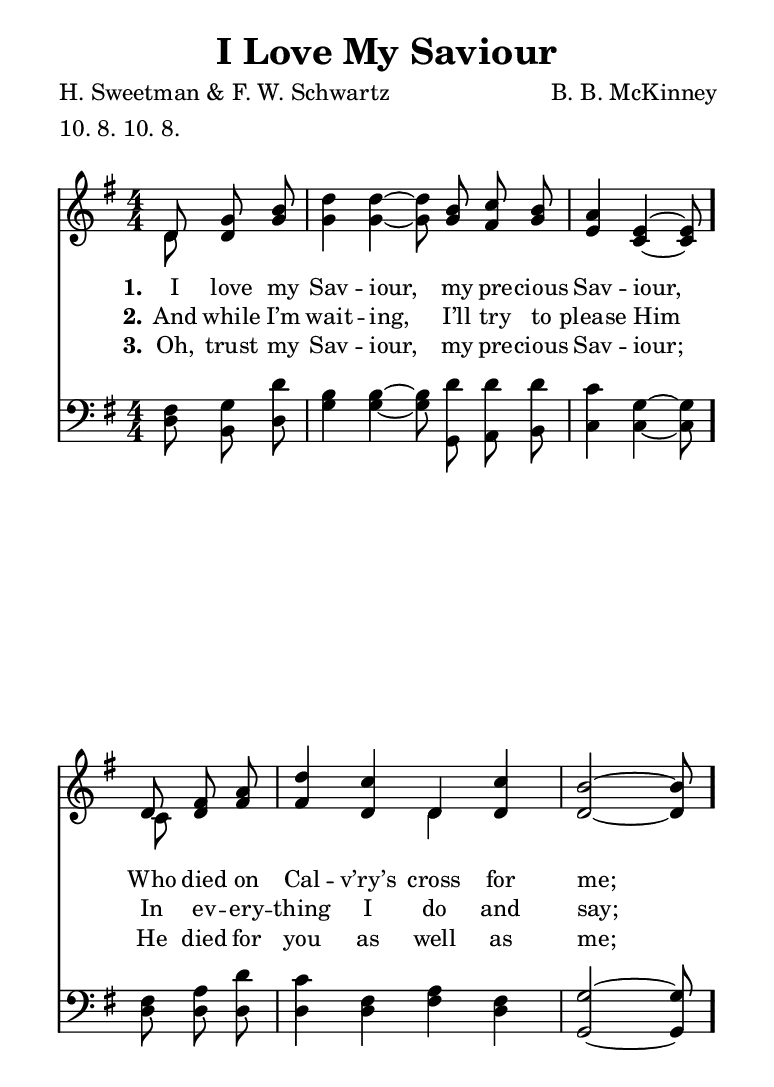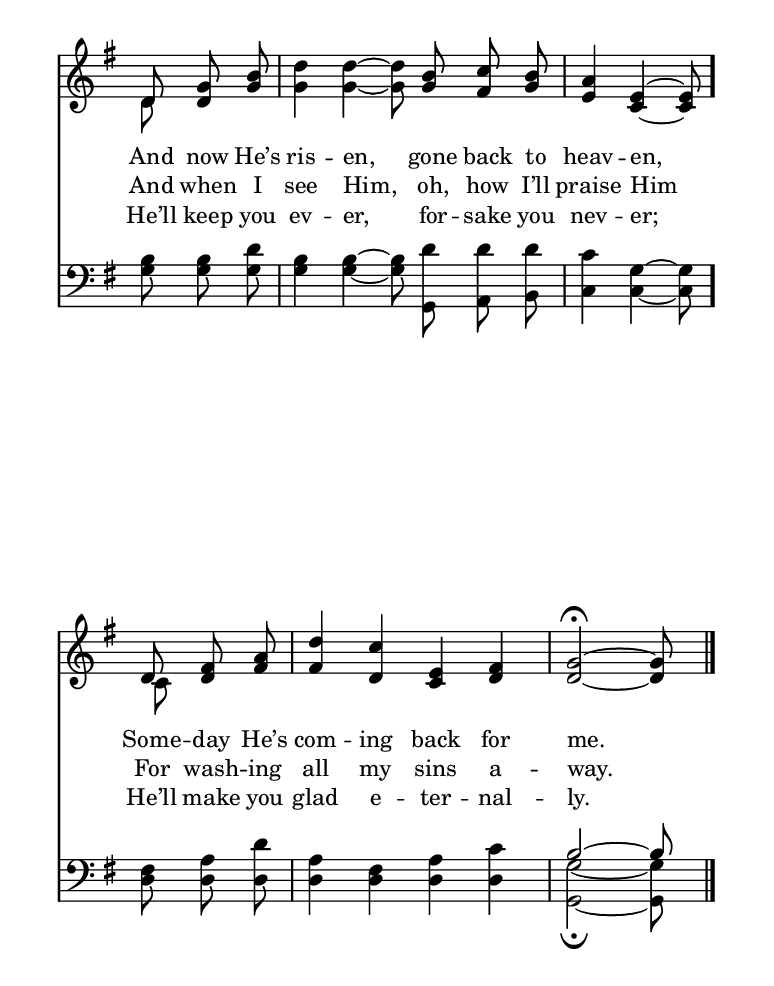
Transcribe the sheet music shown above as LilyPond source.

\include "common/global.ily"
\paper {
  \include "common/paper.ily"
  ragged-last-bottom = ##t
  system-count = #(cond (is-eogsized 3) (#t #f))
  system-system-spacing.padding = 9
}

\header{
  %children
  hymnnumber = "338"
  title = "I Love My Saviour" % TODO original has subtitle "(I Have A Saviour)"
  tunename = ""
  meter = "10. 8. 10. 8."
  poet = "H. Sweetman & F. W. Schwartz"
  composer = "B. B. McKinney"
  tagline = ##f
}

ta = { \tempo 4=80 }
tb = { \tempo 4=40 }

global = {
  \include "common/overrides.ily"
  \override Staff.TimeSignature.style = #'numbered
  \time 4/4
  \override Score.MetronomeMark.transparent = ##t % hide all fermata changes too
  \ta
  \key g \major
  \partial 4.
  \autoBeamOff
}

notesSoprano = {
\global
\relative c' {

  d8 g b | d4 d4 ~ d8 b8 c b | a4 e4 ~ e8
  d8 fis a | d4 c d, c' | b2 ~ b8
  d,8 g b | d4 d4 ~ d8 b8 c b | a4 e4 ~ e8
  d8 fis a | d4 c e, fis | \tb g2\fermata ~ \ta g8

  \bar "|."

}
}

notesAlto = {
\global
\relative e' {

  d8 d g | g4 g4 ~ g8 g8 fis g8 | e4 c4 ~ c8
  c8 d fis | fis4 d d d | d2 ~ d8
  d8 d g | g4 g4 ~ g8 g8 fis g8 | e4 c4 ~ c8
  c8 d fis | fis4 d c d | d2 ~ d8

}
}

notesTenor = {
\global
\relative a {

  fis8 g d' | b4 b4 ~ b8 d8 d d | c4 g4 ~ g8
  fis8 a d | c4 fis, a fis | g2 ~ g8
  b8 b d | b4 b4 ~ b8 d8 d d | c4 g4 ~ g8
  fis8 a d | a4 fis a c | b2 ~ b8

}
}

notesBass = {
\global
\relative f {

  d8 b d | g4 g4 ~ g8 g,8 a b | c4 c4 ~ c8
  d8 d d | d4 d fis d | g,2 ~ g8
  g'8 g g | g4 g4 ~ g8 g,8 a b | c4 c4 ~ c8
  d8 d d | d4 d d d | <g g,>2_\fermata ~ <g g,>8

}
}

wordsA = \lyricmode {
\set stanza = "1."

I love my Sav -- iour, my pre -- cious Sav -- iour, \bar "."
Who died on Cal -- v’ry’s cross for me; \bar "."
And now He’s ris -- en, gone back to heav -- en, \bar "."
Some -- day He’s com -- ing back for me. \bar "."

}

wordsB = \lyricmode {
\set stanza = "2."

And while I’m wait -- ing, I’ll try to please Him
In ev -- ery -- thing I do and say;
And when I see Him, oh, how I’ll praise Him
For wash -- ing all my sins a -- way.

}

wordsC = \lyricmode {
\set stanza = "3."

Oh, trust my Sav -- iour, my pre -- cious Sav -- iour;
He died for you as well as me;
He’ll keep you ev -- er, for -- sake you nev -- er;
He’ll make you glad e -- ter -- nal -- ly.

}

\score {
  \context ChoirStaff <<
    \context Staff = upper <<
      \set Staff.autoBeaming = ##f
      \set ChoirStaff.systemStartDelimiter = #'SystemStartBar
      \set ChoirStaff.printPartCombineTexts = ##f
      \partcombine #'(2 . 11) \notesSoprano \notesAlto
      \context NullVoice = sopranos { \voiceOne << \notesSoprano >> }
      \context Lyrics = one   \lyricsto sopranos \wordsA
      \context Lyrics = two   \lyricsto sopranos \wordsB
      \context Lyrics = three \lyricsto sopranos \wordsC
    >>
    \context Staff = men <<
      \set Staff.autoBeaming = ##f
      \clef bass
      \set ChoirStaff.printPartCombineTexts = ##f
      \partcombine #'(2 . 11) \notesTenor \notesBass
    >>
  >>
  \layout {
    \include "common/layout.ily"
  }
  \midi{
    \include "common/midi.ily"
  }
}

\version "2.19.49"  % necessary for upgrading to future LilyPond versions.

% vi:set et ts=2 sw=2 ai nocindent syntax=lilypond:
